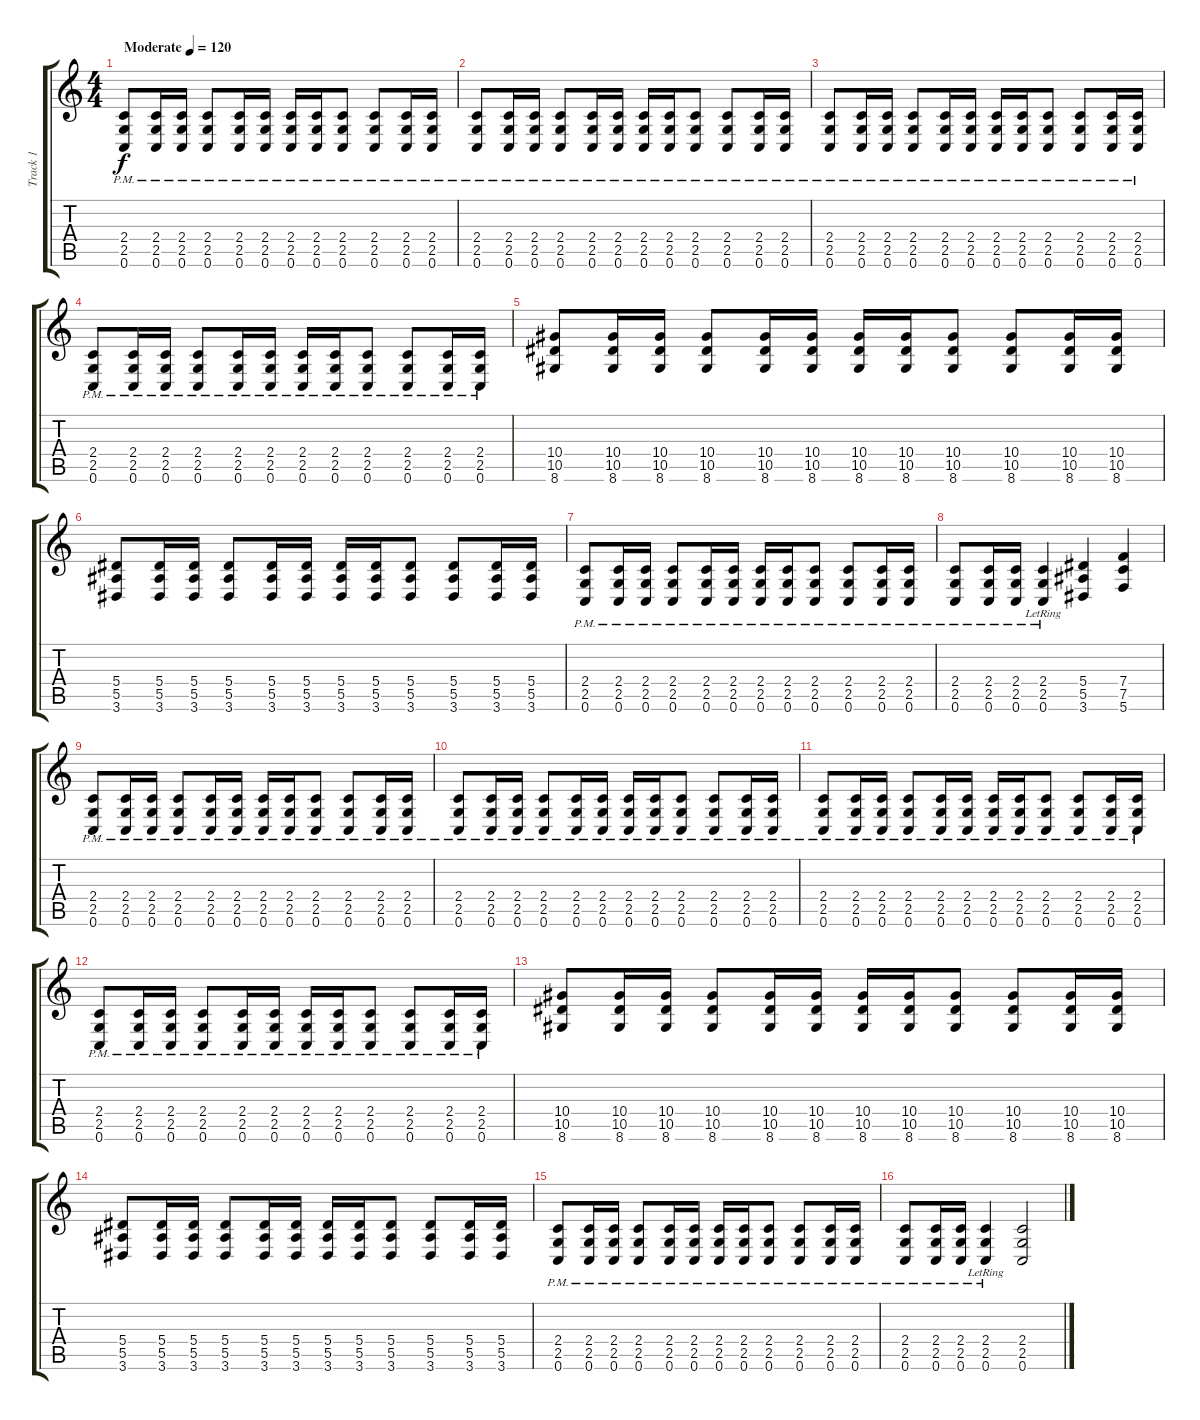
\track ("Track 1" "Track 1") {instrument distortionguitar}
\staff {score tabs}
\tuning (C4 G3 Eb3 Bb2 F2 C2) {hide}
\ts (4 4)
\tempo (120 "Moderate")
\clef g2
\ks c
(2.4{pm} 2.5{pm} 0.6{pm}).8{dy f instrument distortionguitar} (2.4{pm} 2.5{pm} 0.6{pm}).16 (2.4{pm} 2.5{pm} 0.6{pm}).16 (2.4{pm} 2.5{pm} 0.6{pm}).8 (2.4{pm} 2.5{pm} 0.6{pm}).16 (2.4{pm} 2.5{pm} 0.6{pm}).16 (2.4{pm} 2.5{pm} 0.6{pm}).16 (2.4{pm} 2.5{pm} 0.6{pm}).16 (2.4{pm} 2.5{pm} 0.6{pm}).8 (2.4{pm} 2.5{pm} 0.6{pm}).8 (2.4{pm} 2.5{pm} 0.6{pm}).16 (2.4{pm} 2.5{pm} 0.6{pm}).16 |
(2.4{pm} 2.5{pm} 0.6{pm}).8 (2.4{pm} 2.5{pm} 0.6{pm}).16 (2.4{pm} 2.5{pm} 0.6{pm}).16 (2.4{pm} 2.5{pm} 0.6{pm}).8 (2.4{pm} 2.5{pm} 0.6{pm}).16 (2.4{pm} 2.5{pm} 0.6{pm}).16 (2.4{pm} 2.5{pm} 0.6{pm}).16 (2.4{pm} 2.5{pm} 0.6{pm}).16 (2.4{pm} 2.5{pm} 0.6{pm}).8 (2.4{pm} 2.5{pm} 0.6{pm}).8 (2.4{pm} 2.5{pm} 0.6{pm}).16 (2.4{pm} 2.5{pm} 0.6{pm}).16 |
(2.4{pm} 2.5{pm} 0.6{pm}).8 (2.4{pm} 2.5{pm} 0.6{pm}).16 (2.4{pm} 2.5{pm} 0.6{pm}).16 (2.4{pm} 2.5{pm} 0.6{pm}).8 (2.4{pm} 2.5{pm} 0.6{pm}).16 (2.4{pm} 2.5{pm} 0.6{pm}).16 (2.4{pm} 2.5{pm} 0.6{pm}).16 (2.4{pm} 2.5{pm} 0.6{pm}).16 (2.4{pm} 2.5{pm} 0.6{pm}).8 (2.4{pm} 2.5{pm} 0.6{pm}).8 (2.4{pm} 2.5{pm} 0.6{pm}).16 (2.4{pm} 2.5{pm} 0.6{pm}).16 |
(2.4{pm} 2.5{pm} 0.6{pm}).8 (2.4{pm} 2.5{pm} 0.6{pm}).16 (2.4{pm} 2.5{pm} 0.6{pm}).16 (2.4{pm} 2.5{pm} 0.6{pm}).8 (2.4{pm} 2.5{pm} 0.6{pm}).16 (2.4{pm} 2.5{pm} 0.6{pm}).16 (2.4{pm} 2.5{pm} 0.6{pm}).16 (2.4{pm} 2.5{pm} 0.6{pm}).16 (2.4{pm} 2.5{pm} 0.6{pm}).8 (2.4{pm} 2.5{pm} 0.6{pm}).8 (2.4{pm} 2.5{pm} 0.6{pm}).16 (2.4{pm} 2.5{pm} 0.6{pm}).16 |
(10.4 10.5 8.6).8 (10.4 10.5 8.6).16 (10.4 10.5 8.6).16 (10.4 10.5 8.6).8 (10.4 10.5 8.6).16 (10.4 10.5 8.6).16 (10.4 10.5 8.6).16 (10.4 10.5 8.6).16 (10.4 10.5 8.6).8 (10.4 10.5 8.6).8 (10.4 10.5 8.6).16 (10.4 10.5 8.6).16 |
(5.4 5.5 3.6).8 (5.4 5.5 3.6).16 (5.4 5.5 3.6).16 (5.4 5.5 3.6).8 (5.4 5.5 3.6).16 (5.4 5.5 3.6).16 (5.4 5.5 3.6).16 (5.4 5.5 3.6).16 (5.4 5.5 3.6).8 (5.4 5.5 3.6).8 (5.4 5.5 3.6).16 (5.4 5.5 3.6).16 |
(2.4{pm} 2.5{pm} 0.6{pm}).8 (2.4{pm} 2.5{pm} 0.6{pm}).16 (2.4{pm} 2.5{pm} 0.6{pm}).16 (2.4{pm} 2.5{pm} 0.6{pm}).8 (2.4{pm} 2.5{pm} 0.6{pm}).16 (2.4{pm} 2.5{pm} 0.6{pm}).16 (2.4{pm} 2.5{pm} 0.6{pm}).16 (2.4{pm} 2.5{pm} 0.6{pm}).16 (2.4{pm} 2.5{pm} 0.6{pm}).8 (2.4{pm} 2.5{pm} 0.6{pm}).8 (2.4{pm} 2.5{pm} 0.6{pm}).16 (2.4{pm} 2.5{pm} 0.6{pm}).16 |
(2.4{pm} 2.5{pm} 0.6{pm}).8 (2.4{pm} 2.5{pm} 0.6{pm}).16 (2.4{pm} 2.5{pm} 0.6{pm}).16 (2.4{pm lr} 2.5{pm lr} 0.6{pm lr}).4 (5.4 5.5 3.6).4 (7.4 7.5 5.6).4 |
(2.4{pm} 2.5{pm} 0.6{pm}).8 (2.4{pm} 2.5{pm} 0.6{pm}).16 (2.4{pm} 2.5{pm} 0.6{pm}).16 (2.4{pm} 2.5{pm} 0.6{pm}).8 (2.4{pm} 2.5{pm} 0.6{pm}).16 (2.4{pm} 2.5{pm} 0.6{pm}).16 (2.4{pm} 2.5{pm} 0.6{pm}).16 (2.4{pm} 2.5{pm} 0.6{pm}).16 (2.4{pm} 2.5{pm} 0.6{pm}).8 (2.4{pm} 2.5{pm} 0.6{pm}).8 (2.4{pm} 2.5{pm} 0.6{pm}).16 (2.4{pm} 2.5{pm} 0.6{pm}).16 |
(2.4{pm} 2.5{pm} 0.6{pm}).8 (2.4{pm} 2.5{pm} 0.6{pm}).16 (2.4{pm} 2.5{pm} 0.6{pm}).16 (2.4{pm} 2.5{pm} 0.6{pm}).8 (2.4{pm} 2.5{pm} 0.6{pm}).16 (2.4{pm} 2.5{pm} 0.6{pm}).16 (2.4{pm} 2.5{pm} 0.6{pm}).16 (2.4{pm} 2.5{pm} 0.6{pm}).16 (2.4{pm} 2.5{pm} 0.6{pm}).8 (2.4{pm} 2.5{pm} 0.6{pm}).8 (2.4{pm} 2.5{pm} 0.6{pm}).16 (2.4{pm} 2.5{pm} 0.6{pm}).16 |
(2.4{pm} 2.5{pm} 0.6{pm}).8 (2.4{pm} 2.5{pm} 0.6{pm}).16 (2.4{pm} 2.5{pm} 0.6{pm}).16 (2.4{pm} 2.5{pm} 0.6{pm}).8 (2.4{pm} 2.5{pm} 0.6{pm}).16 (2.4{pm} 2.5{pm} 0.6{pm}).16 (2.4{pm} 2.5{pm} 0.6{pm}).16 (2.4{pm} 2.5{pm} 0.6{pm}).16 (2.4{pm} 2.5{pm} 0.6{pm}).8 (2.4{pm} 2.5{pm} 0.6{pm}).8 (2.4{pm} 2.5{pm} 0.6{pm}).16 (2.4{pm} 2.5{pm} 0.6{pm}).16 |
(2.4{pm} 2.5{pm} 0.6{pm}).8 (2.4{pm} 2.5{pm} 0.6{pm}).16 (2.4{pm} 2.5{pm} 0.6{pm}).16 (2.4{pm} 2.5{pm} 0.6{pm}).8 (2.4{pm} 2.5{pm} 0.6{pm}).16 (2.4{pm} 2.5{pm} 0.6{pm}).16 (2.4{pm} 2.5{pm} 0.6{pm}).16 (2.4{pm} 2.5{pm} 0.6{pm}).16 (2.4{pm} 2.5{pm} 0.6{pm}).8 (2.4{pm} 2.5{pm} 0.6{pm}).8 (2.4{pm} 2.5{pm} 0.6{pm}).16 (2.4{pm} 2.5{pm} 0.6{pm}).16 |
(10.4 10.5 8.6).8 (10.4 10.5 8.6).16 (10.4 10.5 8.6).16 (10.4 10.5 8.6).8 (10.4 10.5 8.6).16 (10.4 10.5 8.6).16 (10.4 10.5 8.6).16 (10.4 10.5 8.6).16 (10.4 10.5 8.6).8 (10.4 10.5 8.6).8 (10.4 10.5 8.6).16 (10.4 10.5 8.6).16 |
(5.4 5.5 3.6).8 (5.4 5.5 3.6).16 (5.4 5.5 3.6).16 (5.4 5.5 3.6).8 (5.4 5.5 3.6).16 (5.4 5.5 3.6).16 (5.4 5.5 3.6).16 (5.4 5.5 3.6).16 (5.4 5.5 3.6).8 (5.4 5.5 3.6).8 (5.4 5.5 3.6).16 (5.4 5.5 3.6).16 |
(2.4{pm} 2.5{pm} 0.6{pm}).8 (2.4{pm} 2.5{pm} 0.6{pm}).16 (2.4{pm} 2.5{pm} 0.6{pm}).16 (2.4{pm} 2.5{pm} 0.6{pm}).8 (2.4{pm} 2.5{pm} 0.6{pm}).16 (2.4{pm} 2.5{pm} 0.6{pm}).16 (2.4{pm} 2.5{pm} 0.6{pm}).16 (2.4{pm} 2.5{pm} 0.6{pm}).16 (2.4{pm} 2.5{pm} 0.6{pm}).8 (2.4{pm} 2.5{pm} 0.6{pm}).8 (2.4{pm} 2.5{pm} 0.6{pm}).16 (2.4{pm} 2.5{pm} 0.6{pm}).16 |
(2.4{pm} 2.5{pm} 0.6{pm}).8 (2.4{pm} 2.5{pm} 0.6{pm}).16 (2.4{pm} 2.5{pm} 0.6{pm}).16 (2.4{pm lr} 2.5{pm lr} 0.6{pm lr}).4 (2.4 2.5 0.6).2
